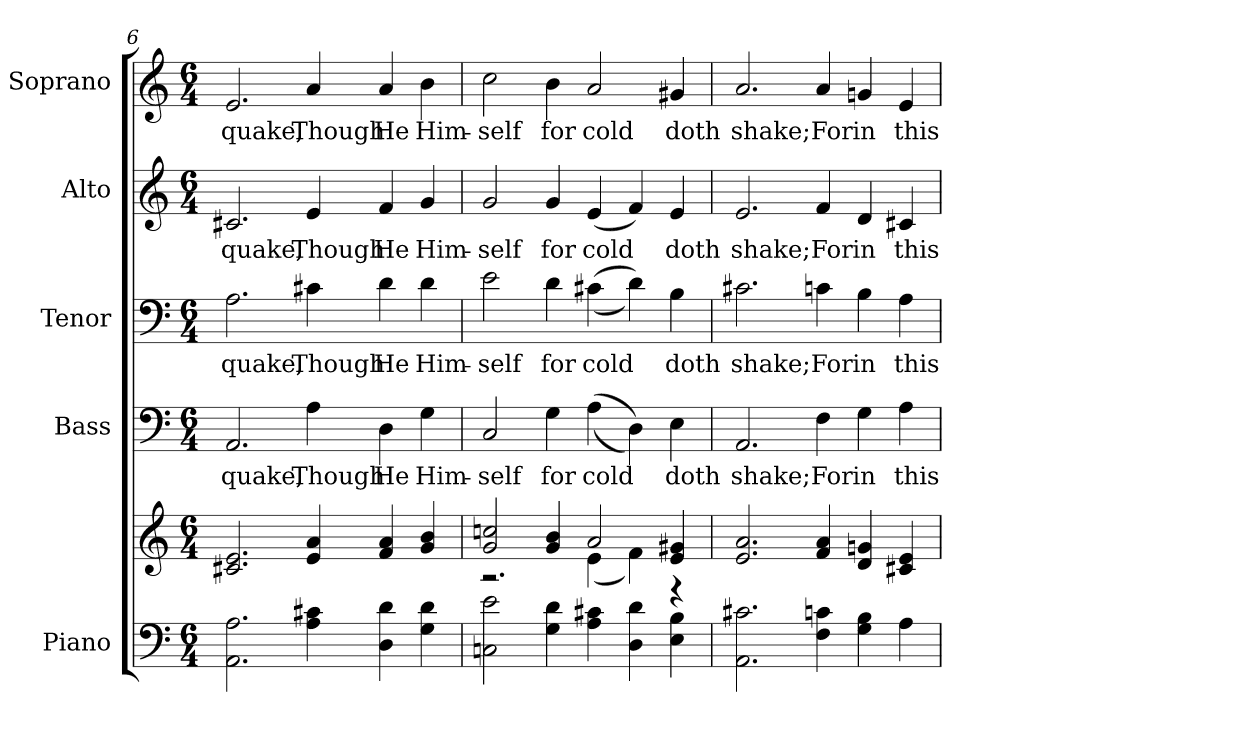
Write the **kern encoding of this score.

**kern	**kern	**kern	**text	**kern	**text	**kern	**text	**kern	**text
*part5	*part5	*part4	*part4	*part3	*part3	*part2	*part2	*part1	*part1
*staff6	*staff5	*staff4	*staff4	*staff3	*staff3	*staff2	*staff2	*staff1	*staff1
*I"Piano	*	*I"Bass	*	*I"Tenor	*	*I"Alto	*	*I"Soprano	*
*I'Pno.	*	*I'B.	*	*I'T.	*	*I'A.	*	*I'S.	*
*clefF4	*clefG2	*clefF4	*	*clefF4	*	*clefG2	*	*clefG2	*
*k[]	*k[]	*k[]	*	*k[]	*	*k[]	*	*k[]	*
*C:	*C:	*C:	*	*C:	*	*C:	*	*C:	*
*M6/4	*M6/4	*M6/4	*	*M6/4	*	*M6/4	*	*M6/4	*
=6	=6	=6	=6	=6	=6	=6	=6	=6	=6
!	!	!	!LO:LY:b:color=#000000	!	!	!	!	!	!
!	!	!	!	!	!LO:LY:b:color=#000000	!	!	!	!
!	!	!	!	!	!	!	!LO:LY:b:color=#000000	!	!
!	!	!	!	!	!	!	!	!	!LO:LY:b:color=#000000
2.AAi\ 2.Ai	2.c#Xi/ 2.ei	2.AAi/	quake,	2.Ai\	quake,	2.c#Xi/	quake,	2.ei/	quake,
!	!	!	!LO:LY:b:color=#000000	!	!	!	!	!	!
!	!	!	!	!	!LO:LY:b:color=#000000	!	!	!	!
!	!	!	!	!	!	!	!LO:LY:b:color=#000000	!	!
!	!	!	!	!	!	!	!	!	!LO:LY:b:color=#000000
4Ai\ 4c#Xi	4ei/ 4ai	4Ai\	Though	4c#Xi\	Though	4ei/	Though	4ai/	Though
!	!	!	!LO:LY:b:color=#000000	!	!	!	!	!	!
!	!	!	!	!	!LO:LY:b:color=#000000	!	!	!	!
!	!	!	!	!	!	!	!LO:LY:b:color=#000000	!	!
!	!	!	!	!	!	!	!	!	!LO:LY:b:color=#000000
4Di\ 4di	4fi/ 4ai	4Di\	He	4di\	He	4fi/	He	4ai/	He
!	!	!	!LO:LY:b:color=#000000	!	!	!	!	!	!
!	!	!	!	!	!LO:LY:b:color=#000000	!	!	!	!
!	!	!	!	!	!	!	!LO:LY:b:color=#000000	!	!
!	!	!	!	!	!	!	!	!	!LO:LY:b:color=#000000
4Gi\ 4di	4gi/ 4bi	4Gi\	Him-	4di\	Him-	4gi/	Him-	4bi\	Him-
!!LO:PB:g=z
=7	=7	=7	=7	=7	=7	=7	=7	=7	=7
*	*^	*	*	*	*	*	*	*	*
!	!	!	!	!LO:LY:b:color=#000000	!	!	!	!	!	!
!	!	!	!	!	!	!LO:LY:b:color=#000000	!	!	!	!
!	!	!	!	!	!	!	!	!LO:LY:b:color=#000000	!	!
!	!	!	!	!	!	!	!	!	!	!LO:LY:b:color=#000000
2Cni\ 2ei	2gi/ 2ccni	2.r	2Ci/	-self	2ei\	-self	2gi/	-self	2cci\	-self
!	!	!	!	!LO:LY:b:color=#000000	!	!	!	!	!	!
!	!	!	!	!	!	!LO:LY:b:color=#000000	!	!	!	!
!	!	!	!	!	!	!	!	!LO:LY:b:color=#000000	!	!
!	!	!	!	!	!	!	!	!	!	!LO:LY:b:color=#000000
4Gi\ 4di	4gi/ 4bi	.	4Gi\	for	4di\	for	4gi/	for	4bi\	for
!	!	!	!	!LO:LY:b:color=#000000	!	!	!	!	!	!
!	!	!	!	!	!	!LO:LY:b:color=#000000	!	!	!	!
!	!	!	!	!	!	!	!	!LO:LY:b:color=#000000	!	!
!	!	!	!	!	!	!	!	!	!	!LO:LY:b:color=#000000
4Ai\ 4c#Xi	2ai/	(4ei\	((4Ai\	cold	((4c#Xi\	cold	(4ei/	cold	2ai/	cold
4Di\ 4di	.	4fi\)	4Di\))	.	4di\))	.	4fi/)	.	.	.
!	!	!	!	!LO:LY:b:color=#000000	!	!	!	!	!	!
!	!	!	!	!	!	!LO:LY:b:color=#000000	!	!	!	!
!	!	!	!	!	!	!	!	!LO:LY:b:color=#000000	!	!
!	!	!	!	!	!	!	!	!	!	!LO:LY:b:color=#000000
4Ei\ 4Bi	4ei/ 4g#Xi	4r	4Ei\	doth	4Bi\	doth	4ei/	doth	4g#Xi/	doth
*	*v	*v	*	*	*	*	*	*	*	*
=8	=8	=8	=8	=8	=8	=8	=8	=8	=8
*	*^	*	*	*	*	*	*	*	*
!	!	!	!	!LO:LY:b:color=#000000	!	!	!	!	!	!
*	*v	*v	*	*	*	*	*	*	*	*
*	*^	*	*	*	*	*	*	*	*
!	!	!	!	!	!	!LO:LY:b:color=#000000	!	!	!	!
*	*v	*v	*	*	*	*	*	*	*	*
*	*^	*	*	*	*	*	*	*	*
!	!	!	!	!	!	!	!	!LO:LY:b:color=#000000	!	!
*	*v	*v	*	*	*	*	*	*	*	*
*	*^	*	*	*	*	*	*	*	*
!	!	!	!	!	!	!	!	!	!	!LO:LY:b:color=#000000
*	*v	*v	*	*	*	*	*	*	*	*
2.AAi\ 2.c#Xi	2.ei/ 2.ai	2.AAi/	shake;	2.c#Xi\	shake;	2.ei/	shake;	2.ai/	shake;
!	!	!	!LO:LY:b:color=#000000	!	!	!	!	!	!
!	!	!	!	!	!LO:LY:b:color=#000000	!	!	!	!
!	!	!	!	!	!	!	!LO:LY:b:color=#000000	!	!
!	!	!	!	!	!	!	!	!	!LO:LY:b:color=#000000
4Fi\ 4cni	4fi/ 4ai	4Fi\	For	4cni\	For	4fi/	For	4ai/	For
!	!	!	!LO:LY:b:color=#000000	!	!	!	!	!	!
!	!	!	!	!	!LO:LY:b:color=#000000	!	!	!	!
!	!	!	!	!	!	!	!LO:LY:b:color=#000000	!	!
!	!	!	!	!	!	!	!	!	!LO:LY:b:color=#000000
4Gi\ 4Bi	4di/ 4gni	4Gi\	in	4Bi\	in	4di/	in	4gni/	in
!	!	!	!LO:LY:b:color=#000000	!	!	!	!	!	!
!	!	!	!	!	!LO:LY:b:color=#000000	!	!	!	!
!	!	!	!	!	!	!	!LO:LY:b:color=#000000	!	!
!	!	!	!	!	!	!	!	!	!LO:LY:b:color=#000000
4Ai\	4c#Xi/ 4ei	4Ai\	this	4Ai\	this	4c#Xi/	this	4ei/	this
=	=	=	=	=	=	=	=	=	=
*-	*-	*-	*-	*-	*-	*-	*-	*-	*-
